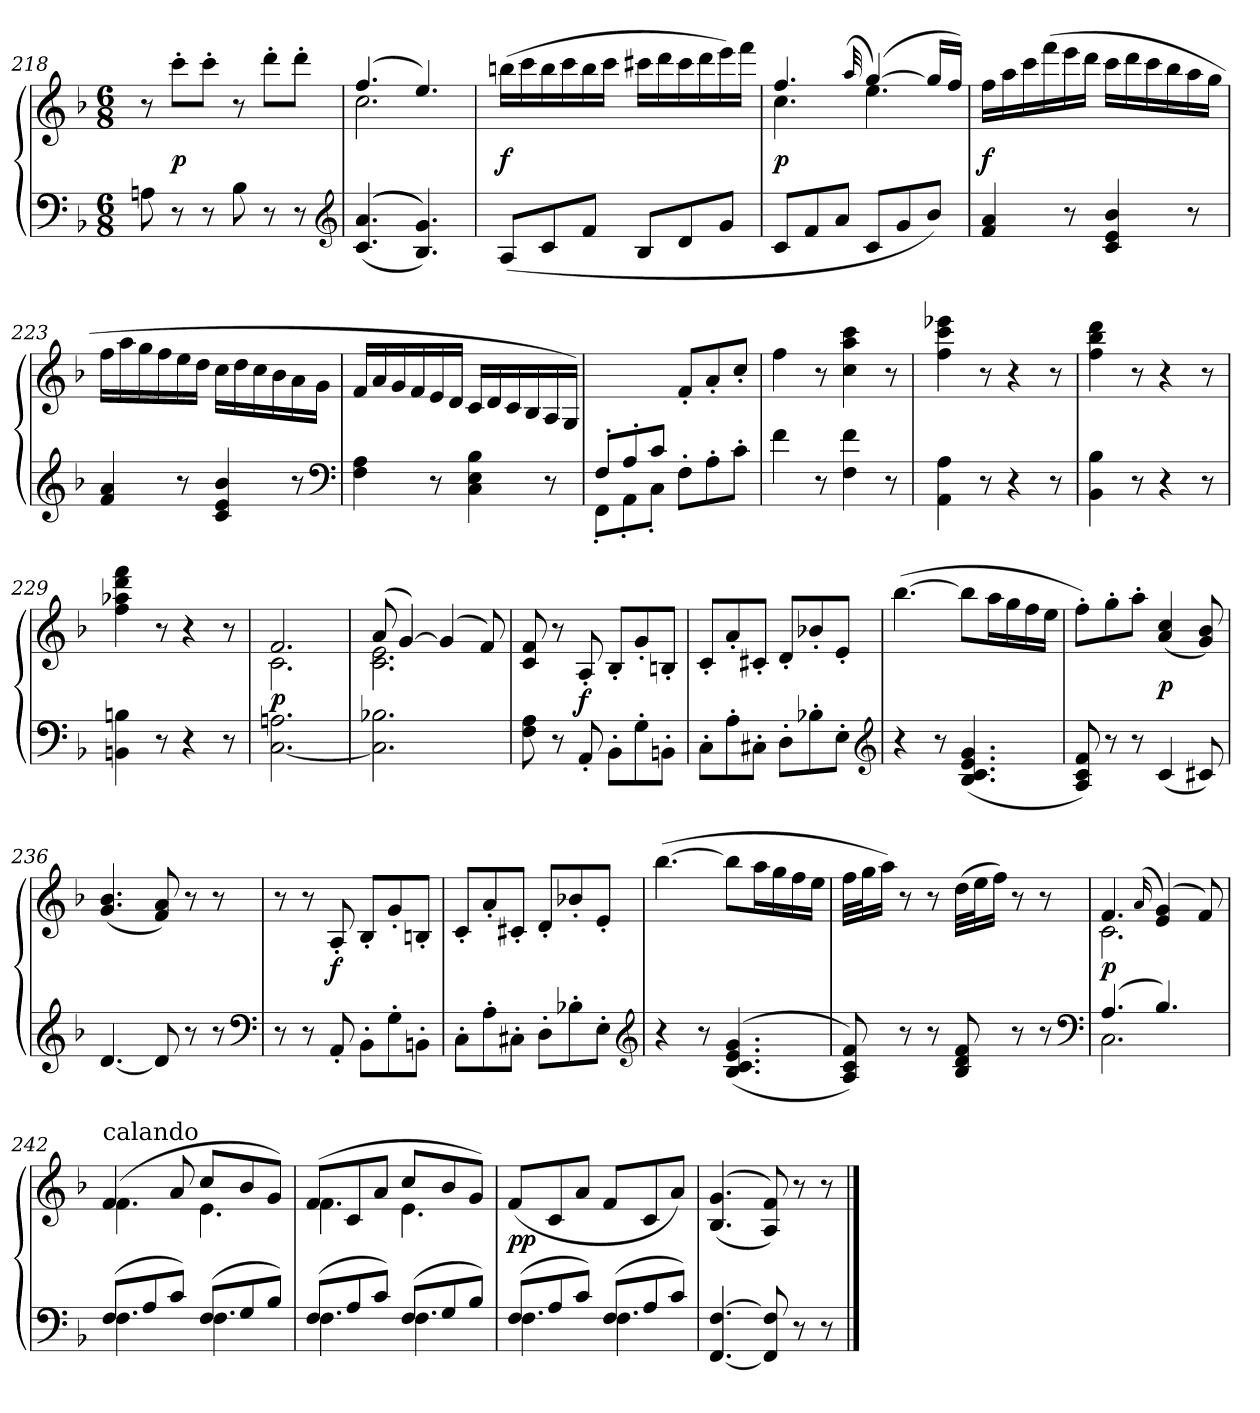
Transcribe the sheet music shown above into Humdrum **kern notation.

**kern	**kern	**dynam
*part1	*part1	*part1
*staff2	*staff1	*staff1/2
*clefF4	*clefG2	*
*k[b-]	*k[b-]	*
*M6/8	*M6/8	*
=218	=218	=218
8An	8r	.
8r	8ccc'L	p
8r	8ccc'J	.
8B-	8r	.
8r	8ddd'L	.
8r	8ddd'J	.
*clefG2	*	*
=219	=219	=219
*	*^	*
(>(<(>4.c 4.a	(4.ff	2.cc	.
4.B- 4.g)))	4.ee)	.	.
*	*v	*v	*
=220	=220	=220
(8AL	(16bbnLL	f
.	16ccc	.
8c	16bb	.
.	16ccc	.
8fJ	16bb	.
.	16cccJJ	.
8B-L	16ccc#XLL	.
.	16ddd	.
8d	16ccc#	.
.	16ddd	.
8gJ	16eee)	.
.	16fffJJ	.
=221	=221	=221
*	*^	*
8cL	4.ff	4.cc	p
8f	.	.	.
8aJ	.	.	.
.	(<32qqaa	.	.
8cL	([4gg)	4.ee	.
8g	.	.	.
8b-J)	16ggLL]	.	.
.	16ffJJ)	.	.
*	*v	*v	*
=222	=222	=222
4f 4a	16ffLL	f
.	16aa	.
.	16ccc	.
.	(16fff	.
8r	16eee	.
.	16dddJJ	.
4c 4e 4b-	16cccLL	.
.	16ddd	.
.	16ccc	.
.	16bb-	.
8r	16aa	.
.	16ggJJ	.
=223	=223	=223
4f 4a	16ffLL	.
.	16aa	.
.	16gg	.
.	16ff	.
8r	16ee	.
.	16ddJJ	.
4c 4e 4b-	16ccLL	.
.	16dd	.
.	16cc	.
.	16b-	.
8r	16a	.
.	16gJJ	.
*clefF4	*	*
=224	=224	=224
4F 4A	16fLL	.
.	16a	.
.	16g	.
.	16f	.
8r	16e	.
.	16dJJ	.
4C 4E 4B-	16cLL	.
.	16d	.
.	16c	.
.	16B-	.
8r	16A	.
.	16GJJ)	.
=225	=225	=225
*^	*	*
8F'L	8FF'L	4.ryy	.
8A'	8AA'	.	.
8cJ	8C'J	.	.
4.ryy	8F'L	8f'L	.
.	8A'	8a'	.
.	8c'J	8cc'J	.
*v	*v	*	*
=226	=226	=226
4f	4ff	.
8r	8r	.
4F 4f	4cc 4aa 4ccc	.
8r	8r	.
=227	=227	=227
4AA 4A	4ff 4ccc 4eee-X	.
8r	8r	.
4r	4r	.
8r	8r	.
=228	=228	=228
4BB- 4B-	4ff 4bb- 4ddd	.
8r	8r	.
4r	4r	.
8r	8r	.
=229	=229	=229
4BBn 4Bn	4ff 4aa-X 4ddd 4fff	.
8r	8r	.
4r	4r	.
8r	8r	.
=230	=230	=230
*	*^	*
[2.C 2.An	2.f	2.c	p
=231	=231	=231	=231
2.C] 2.B-X	(8a	2.c 2.e	.
.	[4g)	.	.
.	(4g]	.	.
.	8f)	.	.
*	*v	*v	*
=232	=232	=232
8F 8A	8c 8f	.
8r	8r	.
8AA'	8A'	f
8BB-'L	8B-'L	.
8G'	8g'	.
8BBn'J	8Bn'J	.
=233	=233	=233
8C'L	8c'L	.
8A'	8a'	.
8C#X'J	8c#X'J	.
8D'L	8d'L	.
8B-X'	8b-X'	.
8E'J	8e'J	.
*clefG2	*	*
=234	=234	=234
4r	([4.bb-	.
8r	.	.
(4.B- 4.c 4.e 4.g	8bb-L]	.
.	16aaL	.
.	16gg	.
.	16ff	.
.	16eeJJ	.
=235	=235	=235
8A 8c 8f)	8ff'L)	.
8r	8gg'	.
8r	8aa'J	.
(4c	(4a/ 4cc/	p
8c#X)	8g 8b-)	.
=236	=236	=236
[4.d	(4.g 4.b-	.
8d]	8f 8a)	.
8r	8r	.
8r	8r	.
*clefF4	*	*
=237	=237	=237
8r	8r	.
8r	8r	.
8AA'	8A'	f
8BB-'\L	8B-'L	.
8G'\	8g'	.
8BBn'\J	8Bn'J	.
=238	=238	=238
8C'L	8c'L	.
8A'	8a'	.
8C#X'J	8c#X'J	.
8D'L	8d'L	.
8B-X'	8b-X'	.
8E'J	8e'J	.
*clefG2	*	*
=239	=239	=239
4r	([4.bb-	.
8r	.	.
(>(>4.B- 4.c 4.e 4.g	8bb-L]	.
.	16aaL	.
.	16gg	.
.	16ff	.
.	16eeJJ	.
=240	=240	=240
8A 8c 8f))	32ffLLL	.
.	32ggJ	.
.	16aaJJ)	.
8r	8r	.
8r	8r	.
8B- 8d 8f	(32ddLLL	.
.	32eeJ	.
.	16ffJJ)	.
8r	8r	.
8r	8r	.
*clefF4	*	*
=241	=241	=241
*^	*^	*
(4.A	2.C	4.f	2.c	p
.	.	(<16qqa	.	.
4.B-)	.	(4e 4g)	.	.
.	.	8f)	.	.
=242	=242	=242	=242	=242
!	!	!LO:TX:t=calando	!	!
(8FL	4.F	(4f	4.f	.
8A	.	.	.	.
8cJ)	.	8a	.	.
(8FL	4.F	8ccL	4.e	.
8G	.	8b-	.	.
8B-J)	.	8gJ)	.	.
=243	=243	=243	=243	=243
(8FL	4.F	(8fL	4.f	.
8A	.	8c	.	.
8cJ)	.	8aJ	.	.
(8FL	4.F	8ccL	4.e	.
8G	.	8b-	.	.
8B-J)	.	8gJ)	.	.
*	*	*v	*v	*
=244	=244	=244	=244
(8FL	4.F	(8fL	pp
8A	.	8c	.
8cJ)	.	8aJ	.
(8FL	4.F	8fL	.
8A	.	8c	.
8cJ)	.	8aJ)	.
*v	*v	*	*
=245	=245	=245
[4.FF [4.F	(>(>4.B- 4.g	.
8FF] 8F]	8A 8f))	.
8r	8r	.
8r	8r	.
==	==	==
*-	*-	*-
